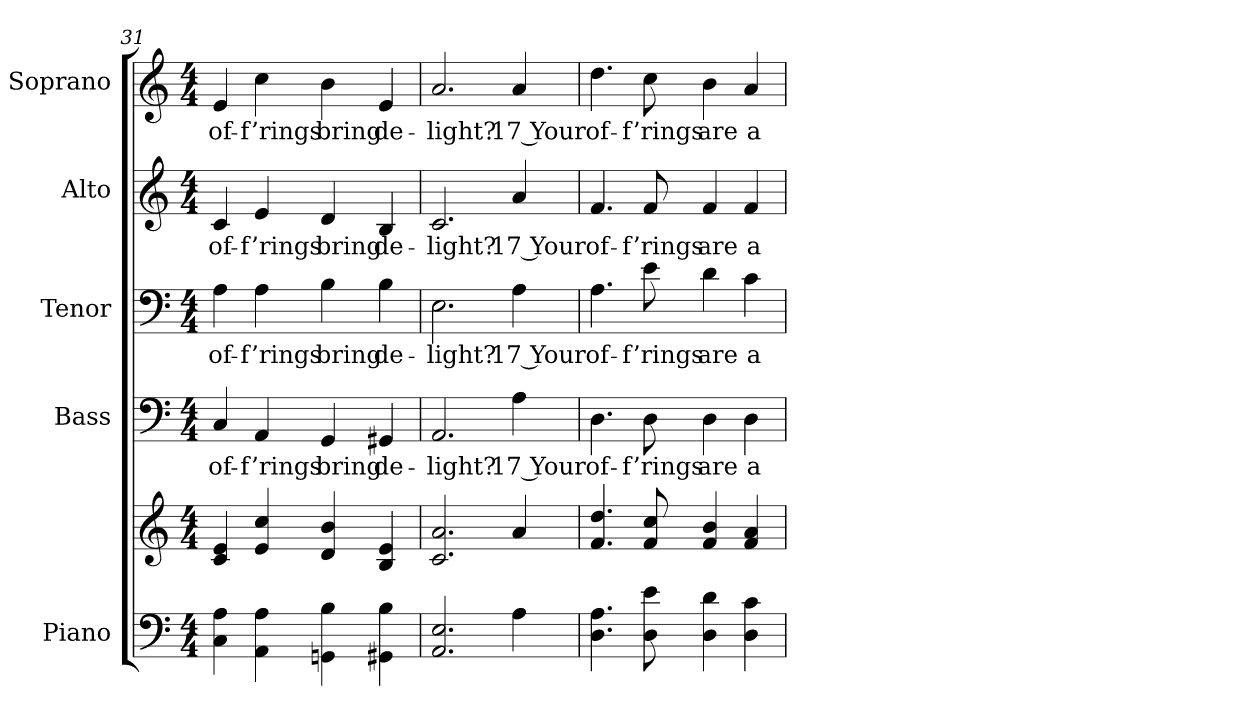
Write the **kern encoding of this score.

**kern	**kern	**kern	**text	**kern	**text	**kern	**text	**kern	**text
*part5	*part5	*part4	*part4	*part3	*part3	*part2	*part2	*part1	*part1
*staff6	*staff5	*staff4	*staff4	*staff3	*staff3	*staff2	*staff2	*staff1	*staff1
*I"Piano	*	*I"Bass	*	*I"Tenor	*	*I"Alto	*	*I"Soprano	*
*I'Pno.	*	*I'B.	*	*I'T.	*	*I'A.	*	*I'S.	*
!!LO:PB:g=z
*clefF4	*clefG2	*clefF4	*	*clefF4	*	*clefG2	*	*clefG2	*
*k[]	*k[]	*k[]	*	*k[]	*	*k[]	*	*k[]	*
*C:	*C:	*C:	*	*C:	*	*C:	*	*C:	*
*M4/4	*M4/4	*M4/4	*	*M4/4	*	*M4/4	*	*M4/4	*
=31	=31	=31	=31	=31	=31	=31	=31	=31	=31
!	!	!	!LO:LY:b:color=#000000	!	!	!	!	!	!
!	!	!	!	!	!LO:LY:b:color=#000000	!	!	!	!
!	!	!	!	!	!	!	!LO:LY:b:color=#000000	!	!
!	!	!	!	!	!	!	!	!	!LO:LY:b:color=#000000
4Ci\ 4Ai	4ci/ 4ei	4Ci/	of-	4Ai\	of-	4ci/	of-	4ei/	of-
!	!	!	!LO:LY:b:color=#000000	!	!	!	!	!	!
!	!	!	!	!	!LO:LY:b:color=#000000	!	!	!	!
!	!	!	!	!	!	!	!LO:LY:b:color=#000000	!	!
!	!	!	!	!	!	!	!	!	!LO:LY:b:color=#000000
4AAi\ 4Ai	4ei/ 4cci	4AAi/	-f’rings	4Ai\	-f’rings	4ei/	-f’rings	4cci\	-f’rings
!	!	!	!LO:LY:b:color=#000000	!	!	!	!	!	!
!	!	!	!	!	!LO:LY:b:color=#000000	!	!	!	!
!	!	!	!	!	!	!	!LO:LY:b:color=#000000	!	!
!	!	!	!	!	!	!	!	!	!LO:LY:b:color=#000000
4GGni\ 4Bi	4di/ 4bi	4GGi/	bring	4Bi\	bring	4di/	bring	4bi\	bring
!	!	!	!LO:LY:b:color=#000000	!	!	!	!	!	!
!	!	!	!	!	!LO:LY:b:color=#000000	!	!	!	!
!	!	!	!	!	!	!	!LO:LY:b:color=#000000	!	!
!	!	!	!	!	!	!	!	!	!LO:LY:b:color=#000000
4GG#Xi\ 4Bi	4Bi/ 4ei	4GG#Xi/	de-	4Bi\	de-	4Bi/	de-	4ei/	de-
=32	=32	=32	=32	=32	=32	=32	=32	=32	=32
!	!	!	!LO:LY:b:color=#000000	!	!	!	!	!	!
!	!	!	!	!	!LO:LY:b:color=#000000	!	!	!	!
!	!	!	!	!	!	!	!LO:LY:b:color=#000000	!	!
!	!	!	!	!	!	!	!	!	!LO:LY:b:color=#000000
2.AAi/ 2.Ei	2.ci/ 2.ai	2.AAi/	-light?	2.Ei\	-light?	2.ci/	-light?	2.ai/	-light?
!	!	!	!LO:LY:b:color=#000000	!	!	!	!	!	!
!	!	!	!	!	!LO:LY:b:color=#000000	!	!	!	!
!	!	!	!	!	!	!	!LO:LY:b:color=#000000	!	!
!	!	!	!	!	!	!	!	!	!LO:LY:b:color=#000000
4Ai\	4ai/	4Ai\	17 Your	4Ai\	17 Your	4ai/	17 Your	4ai/	17 Your
=33	=33	=33	=33	=33	=33	=33	=33	=33	=33
!	!	!	!LO:LY:b:color=#000000	!	!	!	!	!	!
!	!	!	!	!	!LO:LY:b:color=#000000	!	!	!	!
!	!	!	!	!	!	!	!LO:LY:b:color=#000000	!	!
!	!	!	!	!	!	!	!	!	!LO:LY:b:color=#000000
4.Di\ 4.Ai	4.fi/ 4.ddi	4.Di\	of-	4.Ai\	of-	4.fi/	of-	4.ddi\	of-
!	!	!	!LO:LY:b:color=#000000	!	!	!	!	!	!
!	!	!	!	!	!LO:LY:b:color=#000000	!	!	!	!
!	!	!	!	!	!	!	!LO:LY:b:color=#000000	!	!
!	!	!	!	!	!	!	!	!	!LO:LY:b:color=#000000
8Di\ 8ei	8fi/ 8cci	8Di\	-f’rings	8ei\	-f’rings	8fi/	-f’rings	8cci\	-f’rings
!	!	!	!LO:LY:b:color=#000000	!	!	!	!	!	!
!	!	!	!	!	!LO:LY:b:color=#000000	!	!	!	!
!	!	!	!	!	!	!	!LO:LY:b:color=#000000	!	!
!	!	!	!	!	!	!	!	!	!LO:LY:b:color=#000000
4Di\ 4di	4fi/ 4bi	4Di\	are	4di\	are	4fi/	are	4bi\	are
!	!	!	!LO:LY:b:color=#000000	!	!	!	!	!	!
!	!	!	!	!	!LO:LY:b:color=#000000	!	!	!	!
!	!	!	!	!	!	!	!LO:LY:b:color=#000000	!	!
!	!	!	!	!	!	!	!	!	!LO:LY:b:color=#000000
4Di\ 4ci	4fi/ 4ai	4Di\	a	4ci\	a	4fi/	a	4ai/	a
=	=	=	=	=	=	=	=	=	=
*-	*-	*-	*-	*-	*-	*-	*-	*-	*-
